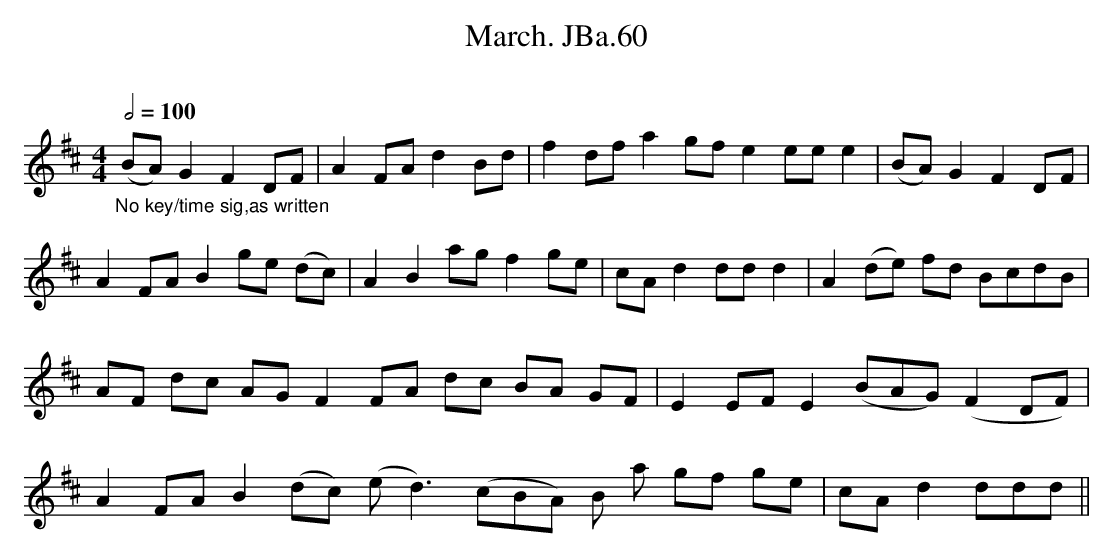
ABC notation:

X:1
T:March. JBa.60
M:4/4
L:1/8
Q:1/2=100
O:
K:D major
"_No key/time sig,as written"
(BA) G2 F2 DF|A2 FA d2 Bd|f2 df a2 gf e2 eee2|(BA) G2 F2 DF|
A2 FA B2 ge (dc)|A2B2 ag f2 ge|cA d2 dd d2|A2 (de) fd BcdB|
AF dc AG F2 FA dc BA GF|E2 EF E2 (BAG) (F2 DF)|
A2 FA B2 (dc) (ed3) (cBA) B a gf ge|cA d2 ddd||
